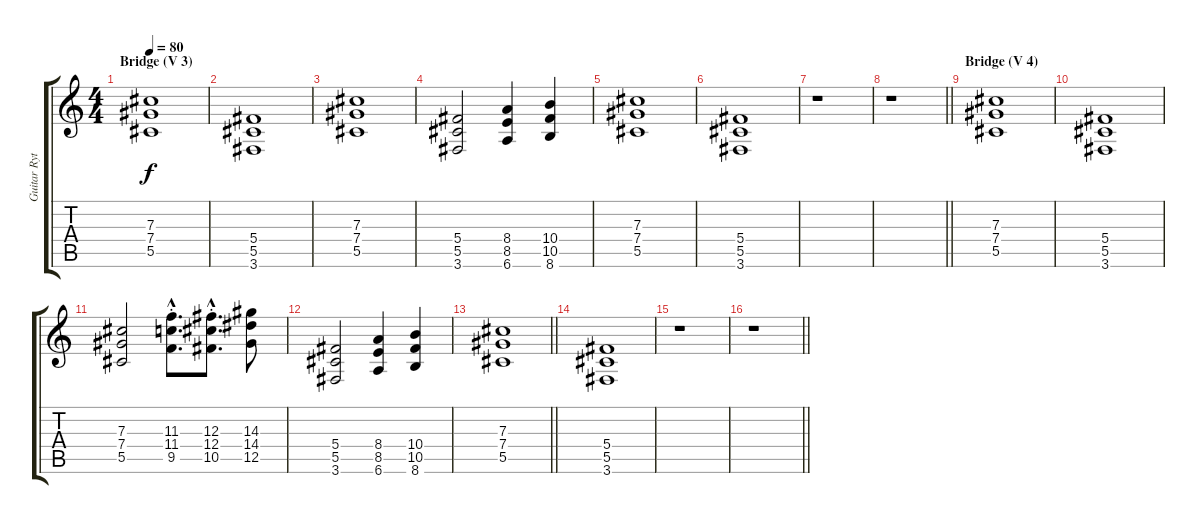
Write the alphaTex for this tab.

\track ("Guitar Rythm (Disto)" "Guitar Ryt") {instrument distortionguitar}
\staff {score tabs}
\tuning (Eb4 Bb3 Gb3 Db3 Ab2 Eb2) {hide}
\ts (4 4)
\section ("" "Bridge (V 3)")
\tempo 80
\clef g2
\ks c
(7.3 7.4 5.5).1{dy f} |
(5.4 5.5 3.6).1 |
(7.3 7.4 5.5).1 |
(5.4 5.5 3.6).2 (8.4 8.5 6.6).4 (10.4 10.5 8.6).4 |
(7.3 7.4 5.5).1 |
(5.4 5.5 3.6).1 |
r.1 |
\barLineRight lightlight
r.1 |
\section ("" "Bridge (V 4)")
(7.3 7.4 5.5).1 |
(5.4 5.5 3.6).1 |
(7.3 7.4 5.5).2 (11.3{hac st} 11.4{hac st} 9.5{hac st}).8{d} (12.3{hac st} 12.4{hac st} 10.5{hac st}).8{d} (14.3 14.4 12.5).8 |
(5.4 5.5 3.6).2 (8.4 8.5 6.6).4 (10.4 10.5 8.6).4 |
\barLineRight lightlight
(7.3 7.4 5.5).1 |
(5.4 5.5 3.6).1 |
r.1 |
\barLineRight lightlight
r.1
